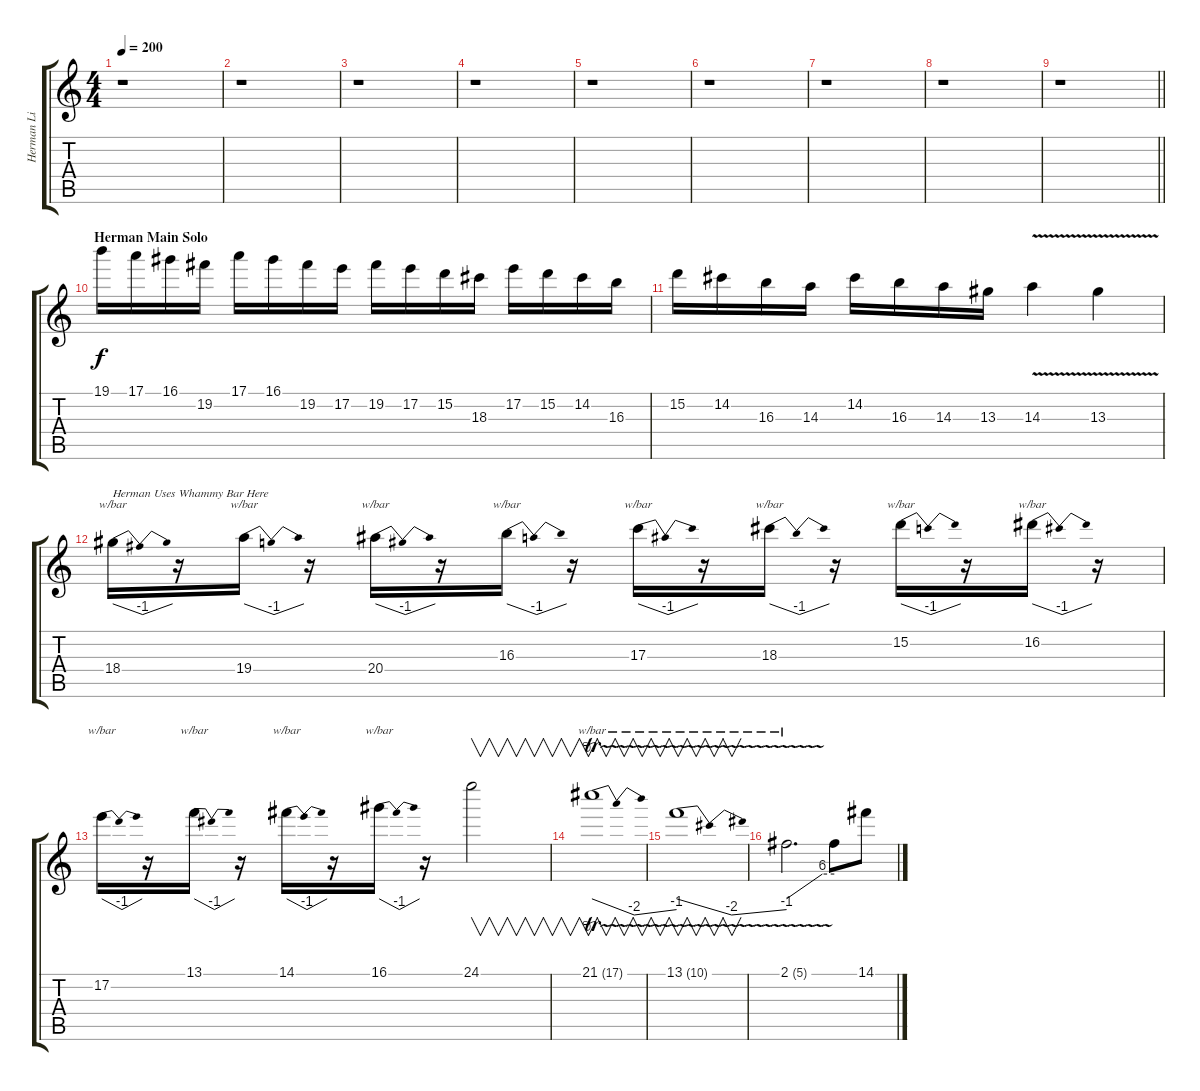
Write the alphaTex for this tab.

\track ("Herman Li | Lead Gtr." "Herman Li ") {instrument distortionguitar}
\staff {score tabs}
\tuning (E4 B3 G3 D3 A2 E2) {hide}
\ts (4 4)
\tempo 200
\clef g2
\ks c
r.1{dy f} |
r.1 |
r.1 |
r.1 |
r.1 |
r.1 |
r.1 |
r.1 |
\barLineRight lightlight
r.1 |
\section ("" "Herman Main Solo")
19.1.16 17.1.16 16.1.16 19.2.16 17.1.16 16.1.16 19.2.16 17.2.16 19.2.16 17.2.16 15.2.16 18.3.16 17.2.16 15.2.16 14.2.16 16.3.16 |
15.2.16 14.2.16 16.3.16 14.3.16 14.2.16 16.3.16 14.3.16 13.3.16 14.3{v}.4 13.3{v}.4 |
18.4.16{tbe (dip default 0 0 30 -4 60 0) txt "Herman Uses Whammy Bar Here"} r.16 19.4.16{tbe (dip default 0 0 30 -4 60 0)} r.16 20.4.16{tbe (dip default 0 0 30 -4 60 0)} r.16 16.3.16{tbe (dip default 0 0 30 -4 60 0)} r.16 17.3.16{tbe (dip default 0 0 30 -4 60 0)} r.16 18.3.16{tbe (dip default 0 0 30 -4 60 0)} r.16 15.2.16{tbe (dip default 0 0 30 -4 60 0)} r.16 16.2.16{tbe (dip default 0 0 30 -4 60 0)} r.16 |
17.2.16{tbe (dip default 0 0 30 -4 60 0)} r.16 13.1.16{tbe (dip default 0 0 30 -4 60 0)} r.16 14.1.16{tbe (dip default 0 0 30 -4 60 0)} r.16 16.1.16{tbe (dip default 0 0 30 -4 60 0)} r.16 24.1.2{v} |
21.1{tr (17 32)}.1{v tbe (dip default 0 0 45 -8 60 -4)} |
13.1{tr (10 32)}.1{v tbe (dip default 0 0 45 -8 60 -4)} |
2.1{tr (5 32)}.2{d tbe (custom default 0 0 45 24 60 24)} 2.1{t}.8 14.1{sl}.8
